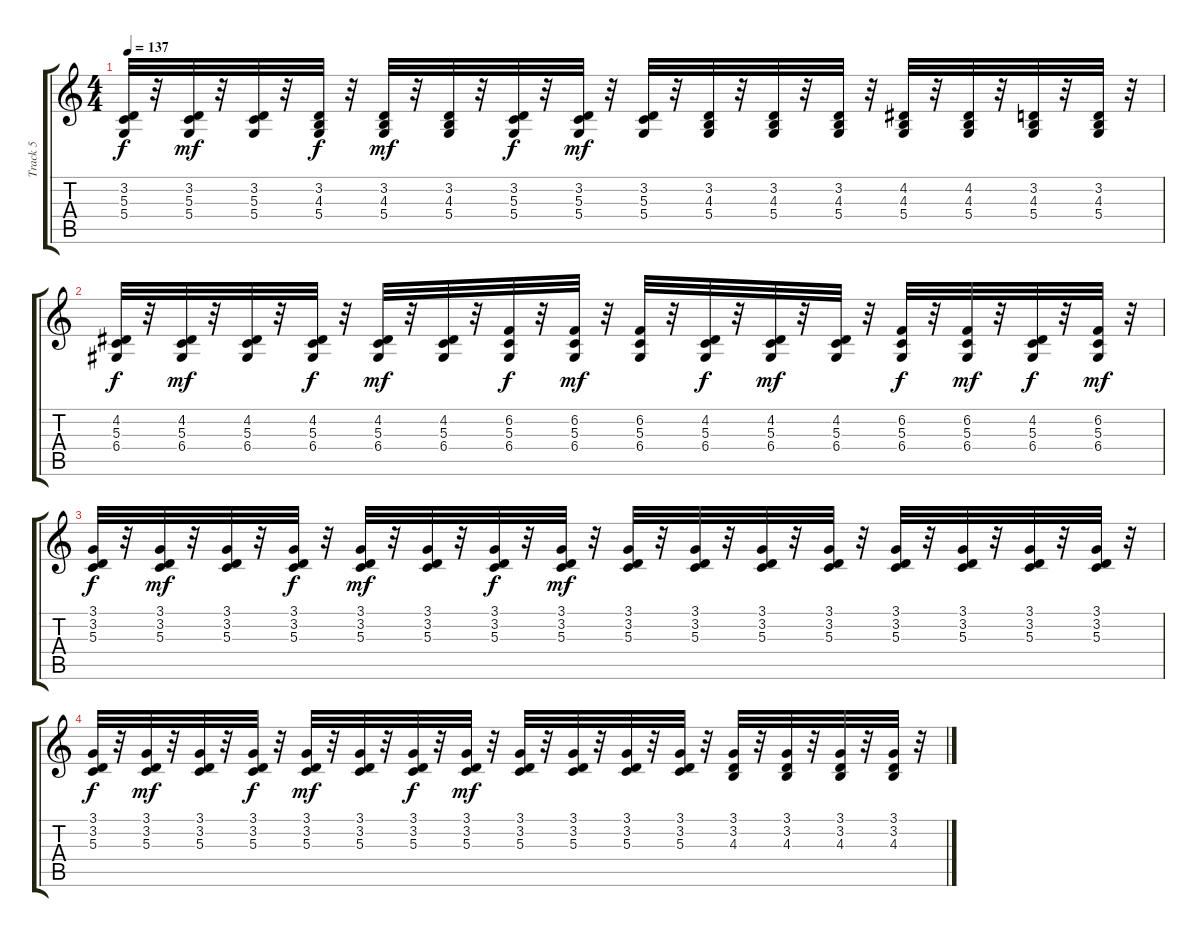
\track ("Track 5" "Track 5") {instrument lead1square}
\staff {score tabs}
\tuning (E4 B3 G3 D3 A2 E2) {hide}
\ts (4 4)
\tempo 137
\clef g2
\ks c
(3.2 5.3 5.4).32{dy f} r.32 (3.2 5.3 5.4).32{dy mf} r.32 (3.2 5.3 5.4).32 r.32 (3.2 4.3 5.4).32{dy f} r.32 (3.2 4.3 5.4).32{dy mf} r.32 (3.2 4.3 5.4).32 r.32 (3.2 5.3 5.4).32{dy f} r.32 (3.2 5.3 5.4).32{dy mf} r.32 (3.2 5.3 5.4).32 r.32 (3.2 4.3 5.4).32 r.32 (3.2 4.3 5.4).32 r.32 (3.2 4.3 5.4).32 r.32 (4.2 4.3 5.4).32 r.32 (4.2 4.3 5.4).32 r.32 (3.2 4.3 5.4).32 r.32 (3.2 4.3 5.4).32 r.32 |
(4.2 5.3 6.4).32{dy f} r.32 (4.2 5.3 6.4).32{dy mf} r.32 (4.2 5.3 6.4).32 r.32 (4.2 5.3 6.4).32{dy f} r.32 (4.2 5.3 6.4).32{dy mf} r.32 (4.2 5.3 6.4).32 r.32 (6.2 5.3 6.4).32{dy f} r.32 (6.2 5.3 6.4).32{dy mf} r.32 (6.2 5.3 6.4).32 r.32 (4.2 5.3 6.4).32{dy f} r.32 (4.2 5.3 6.4).32{dy mf} r.32 (4.2 5.3 6.4).32 r.32 (6.2 5.3 6.4).32{dy f} r.32 (6.2 5.3 6.4).32{dy mf} r.32 (4.2 5.3 6.4).32{dy f} r.32 (6.2 5.3 6.4).32{dy mf} r.32 |
(3.1 3.2 5.3).32{dy f} r.32 (3.1 3.2 5.3).32{dy mf} r.32 (3.1 3.2 5.3).32 r.32 (3.1 3.2 5.3).32{dy f} r.32 (3.1 3.2 5.3).32{dy mf} r.32 (3.1 3.2 5.3).32 r.32 (3.1 3.2 5.3).32{dy f} r.32 (3.1 3.2 5.3).32{dy mf} r.32 (3.1 3.2 5.3).32 r.32 (3.1 3.2 5.3).32 r.32 (3.1 3.2 5.3).32 r.32 (3.1 3.2 5.3).32 r.32 (3.1 3.2 5.3).32 r.32 (3.1 3.2 5.3).32 r.32 (3.1 3.2 5.3).32 r.32 (3.1 3.2 5.3).32 r.32 |
(3.1 3.2 5.3).32{dy f} r.32 (3.1 3.2 5.3).32{dy mf} r.32 (3.1 3.2 5.3).32 r.32 (3.1 3.2 5.3).32{dy f} r.32 (3.1 3.2 5.3).32{dy mf} r.32 (3.1 3.2 5.3).32 r.32 (3.1 3.2 5.3).32{dy f} r.32 (3.1 3.2 5.3).32{dy mf} r.32 (3.1 3.2 5.3).32 r.32 (3.1 3.2 5.3).32 r.32 (3.1 3.2 5.3).32 r.32 (3.1 3.2 5.3).32 r.32 (3.1 3.2 4.3).32 r.32 (3.1 3.2 4.3).32 r.32 (3.1 3.2 4.3).32 r.32 (3.1 3.2 4.3).32 r.32
